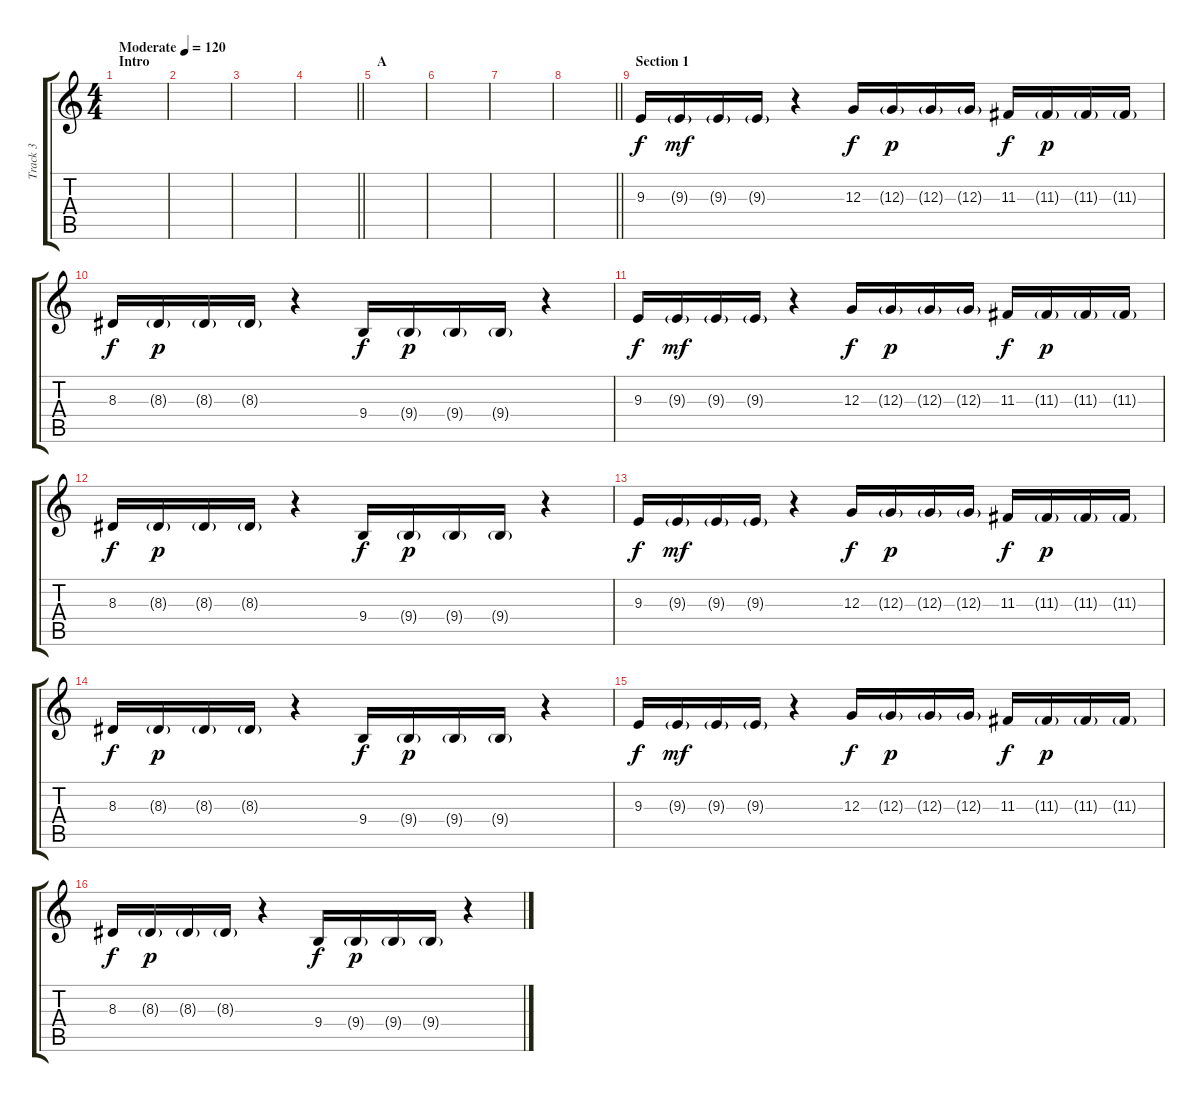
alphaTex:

\track ("Track 3" "Track 3") {instrument pizzicatostrings}
\staff {score tabs}
\tuning (E4 B3 G3 D3 A2 E2) {hide}
\ts (4 4)
\section ("" "Intro")
\tempo (120 "Moderate")
\clef g2
\ks c
|
|
|
\barLineRight lightlight
|
\section ("" "A")
|
|
|
\barLineRight lightlight
|
\section ("" "Section 1")
9.3.16 9.3{g}.16{dy mf} 9.3{g}.16 9.3{g}.16 r.4 12.3.16{dy f} 12.3{g}.16{dy p} 12.3{g}.16 12.3{g}.16 11.3.16{dy f} 11.3{g}.16{dy p} 11.3{g}.16 11.3{g}.16 |
8.3.16{dy f} 8.3{g}.16{dy p} 8.3{g}.16 8.3{g}.16 r.4 9.4.16{dy f} 9.4{g}.16{dy p} 9.4{g}.16 9.4{g}.16 r.4 |
9.3.16{dy f} 9.3{g}.16{dy mf} 9.3{g}.16 9.3{g}.16 r.4 12.3.16{dy f} 12.3{g}.16{dy p} 12.3{g}.16 12.3{g}.16 11.3.16{dy f} 11.3{g}.16{dy p} 11.3{g}.16 11.3{g}.16 |
8.3.16{dy f} 8.3{g}.16{dy p} 8.3{g}.16 8.3{g}.16 r.4 9.4.16{dy f} 9.4{g}.16{dy p} 9.4{g}.16 9.4{g}.16 r.4 |
9.3.16{dy f} 9.3{g}.16{dy mf} 9.3{g}.16 9.3{g}.16 r.4 12.3.16{dy f} 12.3{g}.16{dy p} 12.3{g}.16 12.3{g}.16 11.3.16{dy f} 11.3{g}.16{dy p} 11.3{g}.16 11.3{g}.16 |
8.3.16{dy f} 8.3{g}.16{dy p} 8.3{g}.16 8.3{g}.16 r.4 9.4.16{dy f} 9.4{g}.16{dy p} 9.4{g}.16 9.4{g}.16 r.4 |
9.3.16{dy f} 9.3{g}.16{dy mf} 9.3{g}.16 9.3{g}.16 r.4 12.3.16{dy f} 12.3{g}.16{dy p} 12.3{g}.16 12.3{g}.16 11.3.16{dy f} 11.3{g}.16{dy p} 11.3{g}.16 11.3{g}.16 |
8.3.16{dy f} 8.3{g}.16{dy p} 8.3{g}.16 8.3{g}.16 r.4 9.4.16{dy f} 9.4{g}.16{dy p} 9.4{g}.16 9.4{g}.16 r.4
